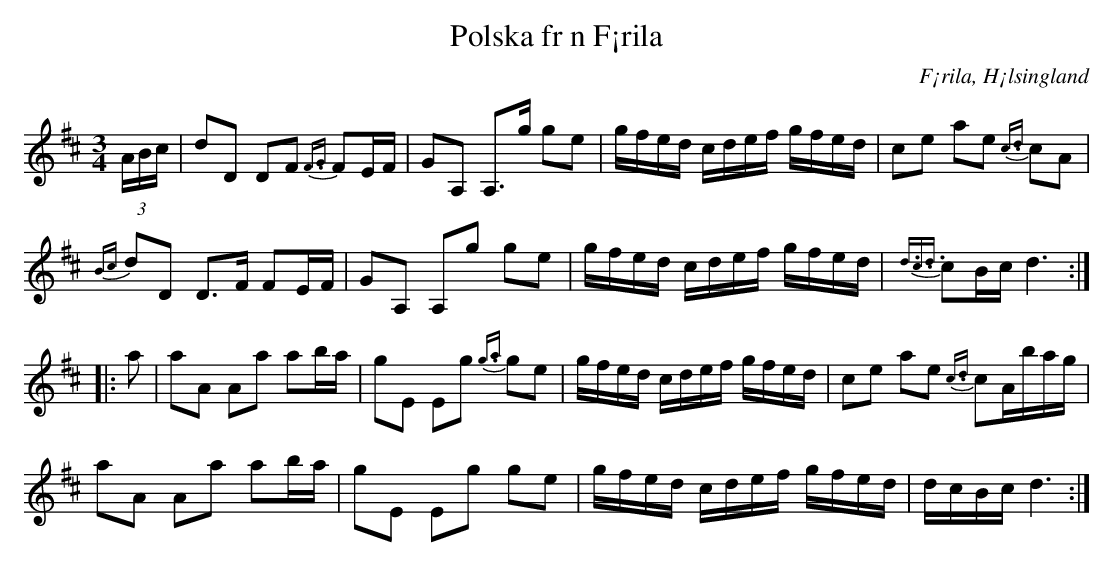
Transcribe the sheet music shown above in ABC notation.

X:1
T:Polska fr n F¡rila
O:F¡rila, H¡lsingland
M:3/4
L:1/16
U:t=turn
K:D
(3ABc | d2D2 D2F2 {F3/2G5/3}F2EF | G2A,2 A,2>g2 g2e2 | gfed cdef gfed | c2e2 a2e2 {c3/2d5/3}c2A2 |
{Bc}d2D2 D2>F2 F2EF | G2A,2 A,2g2 g2e2 | gfed cdef gfed | {d3/2c3/2d3/2}c2Bc d6 ::
a2 | a2A2 A2a2 a2ba | g2E2 E2g2 {g3/2a5/3}g2e2 | gfed cdef gfed | c2e2 a2e2 {c3/2d5/3}c2A4/7b5/7a3/7g2/7 |
a2A2 A2a2 a2ba | g2E2 E2g2 g2e2 | gfed cdef gfed | dcBc d6 :|
